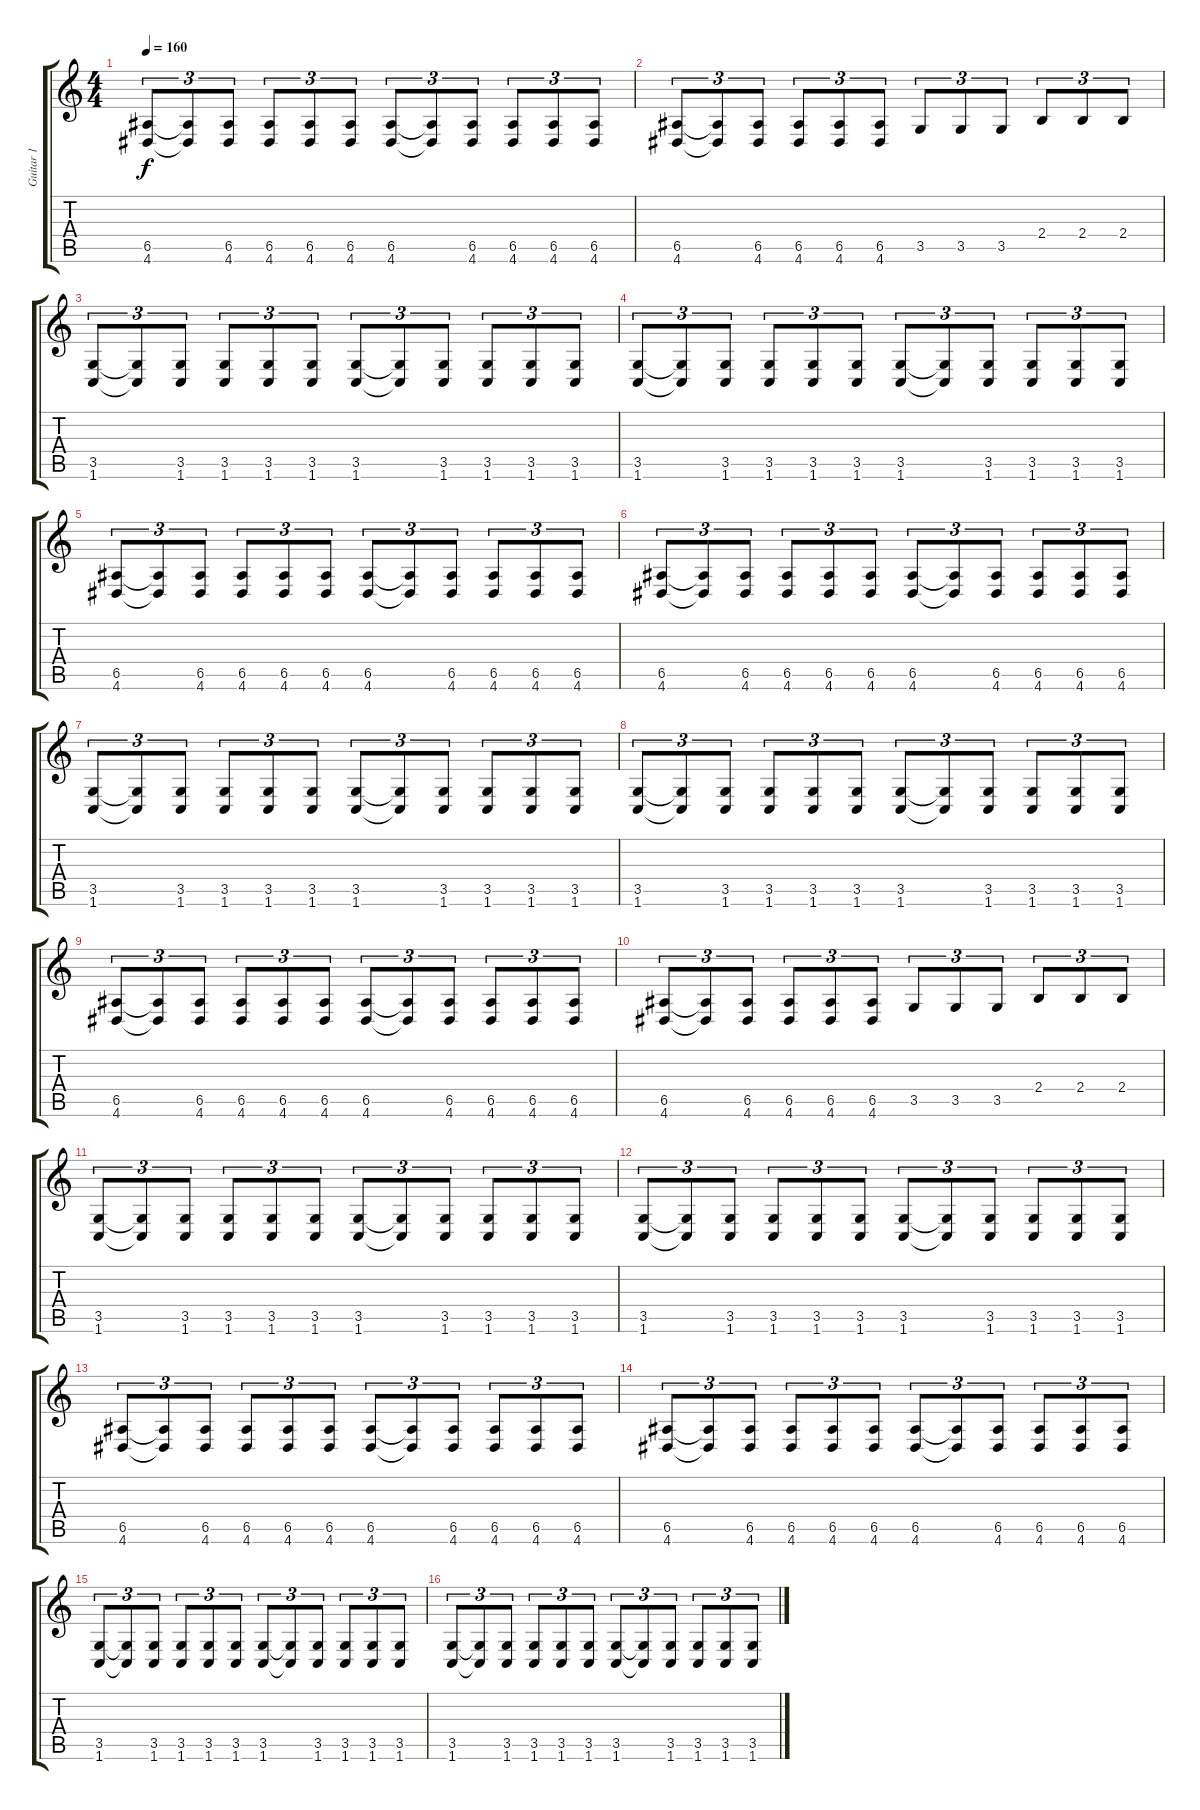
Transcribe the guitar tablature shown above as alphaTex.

\track ("Guitar 1" "Guitar 1") {instrument distortionguitar}
\staff {score tabs}
\tuning (B3 Gb3 D3 A2 E2 B1) {hide}
\ts (4 4)
\tempo 160
\clef g2
\ks c
(6.5 4.6).8{tu (3 2) dy f} (6.5{t} 4.6{t}).8{tu (3 2)} (6.5 4.6).8{tu (3 2)} (6.5 4.6).8{tu (3 2)} (6.5 4.6).8{tu (3 2)} (6.5 4.6).8{tu (3 2)} (6.5 4.6).8{tu (3 2)} (6.5{t} 4.6{t}).8{tu (3 2)} (6.5 4.6).8{tu (3 2)} (6.5 4.6).8{tu (3 2)} (6.5 4.6).8{tu (3 2)} (6.5 4.6).8{tu (3 2)} |
(6.5 4.6).8{tu (3 2)} (6.5{t} 4.6{t}).8{tu (3 2)} (6.5 4.6).8{tu (3 2)} (6.5 4.6).8{tu (3 2)} (6.5 4.6).8{tu (3 2)} (6.5 4.6).8{tu (3 2)} 3.5.8{tu (3 2)} 3.5.8{tu (3 2)} 3.5.8{tu (3 2)} 2.4.8{tu (3 2)} 2.4.8{tu (3 2)} 2.4.8{tu (3 2)} |
(3.5 1.6).8{tu (3 2)} (3.5{t} 1.6{t}).8{tu (3 2)} (3.5 1.6).8{tu (3 2)} (3.5 1.6).8{tu (3 2)} (3.5 1.6).8{tu (3 2)} (3.5 1.6).8{tu (3 2)} (3.5 1.6).8{tu (3 2)} (3.5{t} 1.6{t}).8{tu (3 2)} (3.5 1.6).8{tu (3 2)} (3.5 1.6).8{tu (3 2)} (3.5 1.6).8{tu (3 2)} (3.5 1.6).8{tu (3 2)} |
(3.5 1.6).8{tu (3 2)} (3.5{t} 1.6{t}).8{tu (3 2)} (3.5 1.6).8{tu (3 2)} (3.5 1.6).8{tu (3 2)} (3.5 1.6).8{tu (3 2)} (3.5 1.6).8{tu (3 2)} (3.5 1.6).8{tu (3 2)} (3.5{t} 1.6{t}).8{tu (3 2)} (3.5 1.6).8{tu (3 2)} (3.5 1.6).8{tu (3 2)} (3.5 1.6).8{tu (3 2)} (3.5 1.6).8{tu (3 2)} |
(6.5 4.6).8{tu (3 2)} (6.5{t} 4.6{t}).8{tu (3 2)} (6.5 4.6).8{tu (3 2)} (6.5 4.6).8{tu (3 2)} (6.5 4.6).8{tu (3 2)} (6.5 4.6).8{tu (3 2)} (6.5 4.6).8{tu (3 2)} (6.5{t} 4.6{t}).8{tu (3 2)} (6.5 4.6).8{tu (3 2)} (6.5 4.6).8{tu (3 2)} (6.5 4.6).8{tu (3 2)} (6.5 4.6).8{tu (3 2)} |
(6.5 4.6).8{tu (3 2)} (6.5{t} 4.6{t}).8{tu (3 2)} (6.5 4.6).8{tu (3 2)} (6.5 4.6).8{tu (3 2)} (6.5 4.6).8{tu (3 2)} (6.5 4.6).8{tu (3 2)} (6.5 4.6).8{tu (3 2)} (6.5{t} 4.6{t}).8{tu (3 2)} (6.5 4.6).8{tu (3 2)} (6.5 4.6).8{tu (3 2)} (6.5 4.6).8{tu (3 2)} (6.5 4.6).8{tu (3 2)} |
(3.5 1.6).8{tu (3 2)} (3.5{t} 1.6{t}).8{tu (3 2)} (3.5 1.6).8{tu (3 2)} (3.5 1.6).8{tu (3 2)} (3.5 1.6).8{tu (3 2)} (3.5 1.6).8{tu (3 2)} (3.5 1.6).8{tu (3 2)} (3.5{t} 1.6{t}).8{tu (3 2)} (3.5 1.6).8{tu (3 2)} (3.5 1.6).8{tu (3 2)} (3.5 1.6).8{tu (3 2)} (3.5 1.6).8{tu (3 2)} |
(3.5 1.6).8{tu (3 2)} (3.5{t} 1.6{t}).8{tu (3 2)} (3.5 1.6).8{tu (3 2)} (3.5 1.6).8{tu (3 2)} (3.5 1.6).8{tu (3 2)} (3.5 1.6).8{tu (3 2)} (3.5 1.6).8{tu (3 2)} (3.5{t} 1.6{t}).8{tu (3 2)} (3.5 1.6).8{tu (3 2)} (3.5 1.6).8{tu (3 2)} (3.5 1.6).8{tu (3 2)} (3.5 1.6).8{tu (3 2)} |
(6.5 4.6).8{tu (3 2)} (6.5{t} 4.6{t}).8{tu (3 2)} (6.5 4.6).8{tu (3 2)} (6.5 4.6).8{tu (3 2)} (6.5 4.6).8{tu (3 2)} (6.5 4.6).8{tu (3 2)} (6.5 4.6).8{tu (3 2)} (6.5{t} 4.6{t}).8{tu (3 2)} (6.5 4.6).8{tu (3 2)} (6.5 4.6).8{tu (3 2)} (6.5 4.6).8{tu (3 2)} (6.5 4.6).8{tu (3 2)} |
(6.5 4.6).8{tu (3 2)} (6.5{t} 4.6{t}).8{tu (3 2)} (6.5 4.6).8{tu (3 2)} (6.5 4.6).8{tu (3 2)} (6.5 4.6).8{tu (3 2)} (6.5 4.6).8{tu (3 2)} 3.5.8{tu (3 2)} 3.5.8{tu (3 2)} 3.5.8{tu (3 2)} 2.4.8{tu (3 2)} 2.4.8{tu (3 2)} 2.4.8{tu (3 2)} |
(3.5 1.6).8{tu (3 2)} (3.5{t} 1.6{t}).8{tu (3 2)} (3.5 1.6).8{tu (3 2)} (3.5 1.6).8{tu (3 2)} (3.5 1.6).8{tu (3 2)} (3.5 1.6).8{tu (3 2)} (3.5 1.6).8{tu (3 2)} (3.5{t} 1.6{t}).8{tu (3 2)} (3.5 1.6).8{tu (3 2)} (3.5 1.6).8{tu (3 2)} (3.5 1.6).8{tu (3 2)} (3.5 1.6).8{tu (3 2)} |
(3.5 1.6).8{tu (3 2)} (3.5{t} 1.6{t}).8{tu (3 2)} (3.5 1.6).8{tu (3 2)} (3.5 1.6).8{tu (3 2)} (3.5 1.6).8{tu (3 2)} (3.5 1.6).8{tu (3 2)} (3.5 1.6).8{tu (3 2)} (3.5{t} 1.6{t}).8{tu (3 2)} (3.5 1.6).8{tu (3 2)} (3.5 1.6).8{tu (3 2)} (3.5 1.6).8{tu (3 2)} (3.5 1.6).8{tu (3 2)} |
(6.5 4.6).8{tu (3 2)} (6.5{t} 4.6{t}).8{tu (3 2)} (6.5 4.6).8{tu (3 2)} (6.5 4.6).8{tu (3 2)} (6.5 4.6).8{tu (3 2)} (6.5 4.6).8{tu (3 2)} (6.5 4.6).8{tu (3 2)} (6.5{t} 4.6{t}).8{tu (3 2)} (6.5 4.6).8{tu (3 2)} (6.5 4.6).8{tu (3 2)} (6.5 4.6).8{tu (3 2)} (6.5 4.6).8{tu (3 2)} |
(6.5 4.6).8{tu (3 2)} (6.5{t} 4.6{t}).8{tu (3 2)} (6.5 4.6).8{tu (3 2)} (6.5 4.6).8{tu (3 2)} (6.5 4.6).8{tu (3 2)} (6.5 4.6).8{tu (3 2)} (6.5 4.6).8{tu (3 2)} (6.5{t} 4.6{t}).8{tu (3 2)} (6.5 4.6).8{tu (3 2)} (6.5 4.6).8{tu (3 2)} (6.5 4.6).8{tu (3 2)} (6.5 4.6).8{tu (3 2)} |
(3.5 1.6).8{tu (3 2)} (3.5{t} 1.6{t}).8{tu (3 2)} (3.5 1.6).8{tu (3 2)} (3.5 1.6).8{tu (3 2)} (3.5 1.6).8{tu (3 2)} (3.5 1.6).8{tu (3 2)} (3.5 1.6).8{tu (3 2)} (3.5{t} 1.6{t}).8{tu (3 2)} (3.5 1.6).8{tu (3 2)} (3.5 1.6).8{tu (3 2)} (3.5 1.6).8{tu (3 2)} (3.5 1.6).8{tu (3 2)} |
(3.5 1.6).8{tu (3 2)} (3.5{t} 1.6{t}).8{tu (3 2)} (3.5 1.6).8{tu (3 2)} (3.5 1.6).8{tu (3 2)} (3.5 1.6).8{tu (3 2)} (3.5 1.6).8{tu (3 2)} (3.5 1.6).8{tu (3 2)} (3.5{t} 1.6{t}).8{tu (3 2)} (3.5 1.6).8{tu (3 2)} (3.5 1.6).8{tu (3 2)} (3.5 1.6).8{tu (3 2)} (3.5 1.6).8{tu (3 2)}
